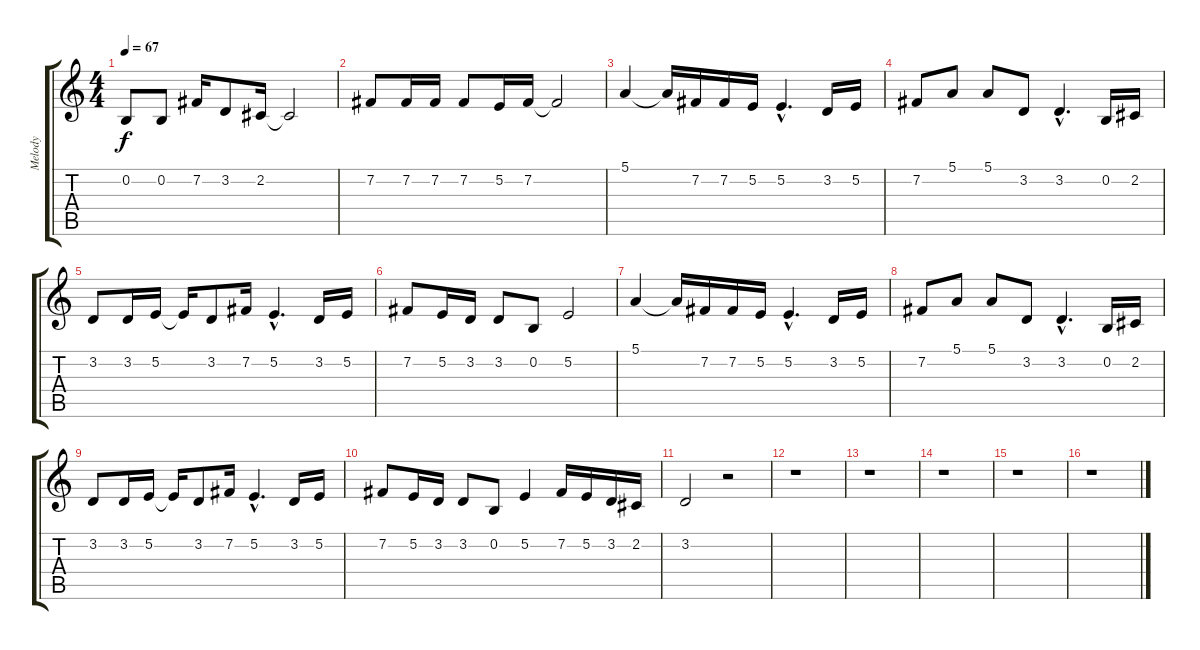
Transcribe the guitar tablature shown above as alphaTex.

\track ("Melody" "Melody") {instrument electricpiano2}
\staff {score tabs}
\tuning (E4 B3 G3 D3 A2 E2) {hide}
\ts (4 4)
\tempo 67
\clef g2
\ks c
0.2.8{dy f} 0.2.8 7.2.16 3.2.8 2.2.16 2.2{t}.2 |
7.2.8 7.2.16 7.2.16 7.2.8 5.2.16 7.2.16 7.2{t}.2 |
5.1.4 5.1{t}.16 7.2.16 7.2.16 5.2.16 5.2{hac}.4{d} 3.2.16 5.2.16 |
7.2.8 5.1.8 5.1.8 3.2.8 3.2{hac}.4{d} 0.2.16 2.2.16 |
3.2.8 3.2.16 5.2.16 5.2{t}.16 3.2.8 7.2.16 5.2{hac}.4{d} 3.2.16 5.2.16 |
7.2.8 5.2.16 3.2.16 3.2.8 0.2.8 5.2.2 |
5.1.4 5.1{t}.16 7.2.16 7.2.16 5.2.16 5.2{hac}.4{d} 3.2.16 5.2.16 |
7.2.8 5.1.8 5.1.8 3.2.8 3.2{hac}.4{d} 0.2.16 2.2.16 |
3.2.8 3.2.16 5.2.16 5.2{t}.16 3.2.8 7.2.16 5.2{hac}.4{d} 3.2.16 5.2.16 |
7.2.8 5.2.16 3.2.16 3.2.8 0.2.8 5.2.4 7.2.16 5.2.16 3.2.16 2.2.16 |
3.2.2 r.2 |
r.1 |
r.1 |
r.1 |
r.1 |
r.1
